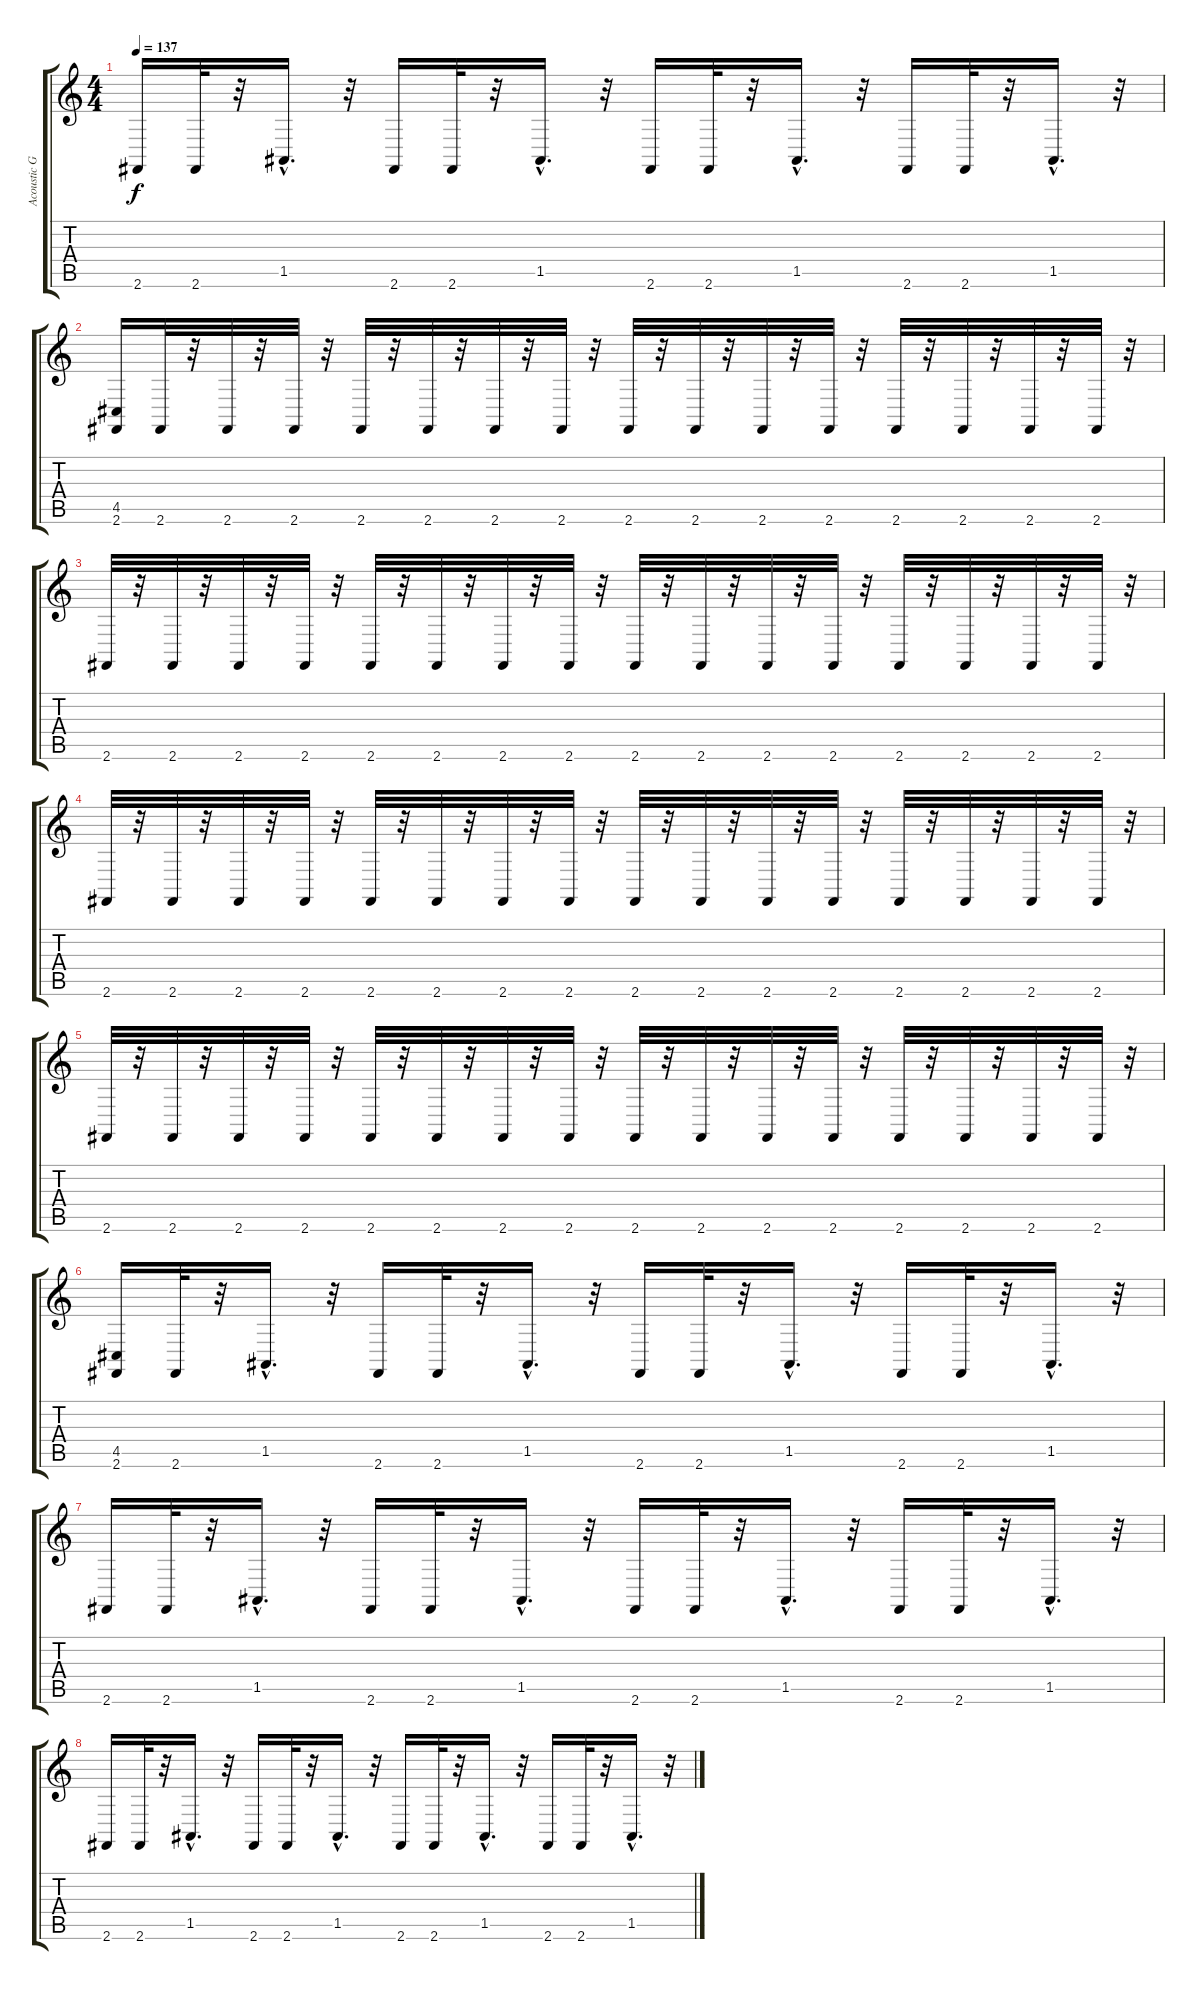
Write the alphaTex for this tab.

\track ("Acoustic Guitar" "Acoustic G") {instrument rockorgan}
\staff {score tabs}
\tuning (E4 B3 G3 D3 A2 E2) {hide}
\ts (4 4)
\tempo 137
\clef g2
\ks c
2.6.16{dy f} 2.6.32 r.32 1.5{hac}.16{d} r.32 2.6.16 2.6.32 r.32 1.5{hac}.16{d} r.32 2.6.16 2.6.32 r.32 1.5{hac}.16{d} r.32 2.6.16 2.6.32 r.32 1.5{hac}.16{d} r.32 |
(4.5 2.6).16 2.6.32 r.32 2.6.32 r.32 2.6.32 r.32 2.6.32 r.32 2.6.32 r.32 2.6.32 r.32 2.6.32 r.32 2.6.32 r.32 2.6.32 r.32 2.6.32 r.32 2.6.32 r.32 2.6.32 r.32 2.6.32 r.32 2.6.32 r.32 2.6.32 r.32 |
2.6.32 r.32 2.6.32 r.32 2.6.32 r.32 2.6.32 r.32 2.6.32 r.32 2.6.32 r.32 2.6.32 r.32 2.6.32 r.32 2.6.32 r.32 2.6.32 r.32 2.6.32 r.32 2.6.32 r.32 2.6.32 r.32 2.6.32 r.32 2.6.32 r.32 2.6.32 r.32 |
2.6.32 r.32 2.6.32 r.32 2.6.32 r.32 2.6.32 r.32 2.6.32 r.32 2.6.32 r.32 2.6.32 r.32 2.6.32 r.32 2.6.32 r.32 2.6.32 r.32 2.6.32 r.32 2.6.32 r.32 2.6.32 r.32 2.6.32 r.32 2.6.32 r.32 2.6.32 r.32 |
2.6.32 r.32 2.6.32 r.32 2.6.32 r.32 2.6.32 r.32 2.6.32 r.32 2.6.32 r.32 2.6.32 r.32 2.6.32 r.32 2.6.32 r.32 2.6.32 r.32 2.6.32 r.32 2.6.32 r.32 2.6.32 r.32 2.6.32 r.32 2.6.32 r.32 2.6.32 r.32 |
(4.5 2.6).16 2.6.32 r.32 1.5{hac}.16{d} r.32 2.6.16 2.6.32 r.32 1.5{hac}.16{d} r.32 2.6.16 2.6.32 r.32 1.5{hac}.16{d} r.32 2.6.16 2.6.32 r.32 1.5{hac}.16{d} r.32 |
2.6.16 2.6.32 r.32 1.5{hac}.16{d} r.32 2.6.16 2.6.32 r.32 1.5{hac}.16{d} r.32 2.6.16 2.6.32 r.32 1.5{hac}.16{d} r.32 2.6.16 2.6.32 r.32 1.5{hac}.16{d} r.32 |
2.6.16 2.6.32 r.32 1.5{hac}.16{d} r.32 2.6.16 2.6.32 r.32 1.5{hac}.16{d} r.32 2.6.16 2.6.32 r.32 1.5{hac}.16{d} r.32 2.6.16 2.6.32 r.32 1.5{hac}.16{d} r.32
